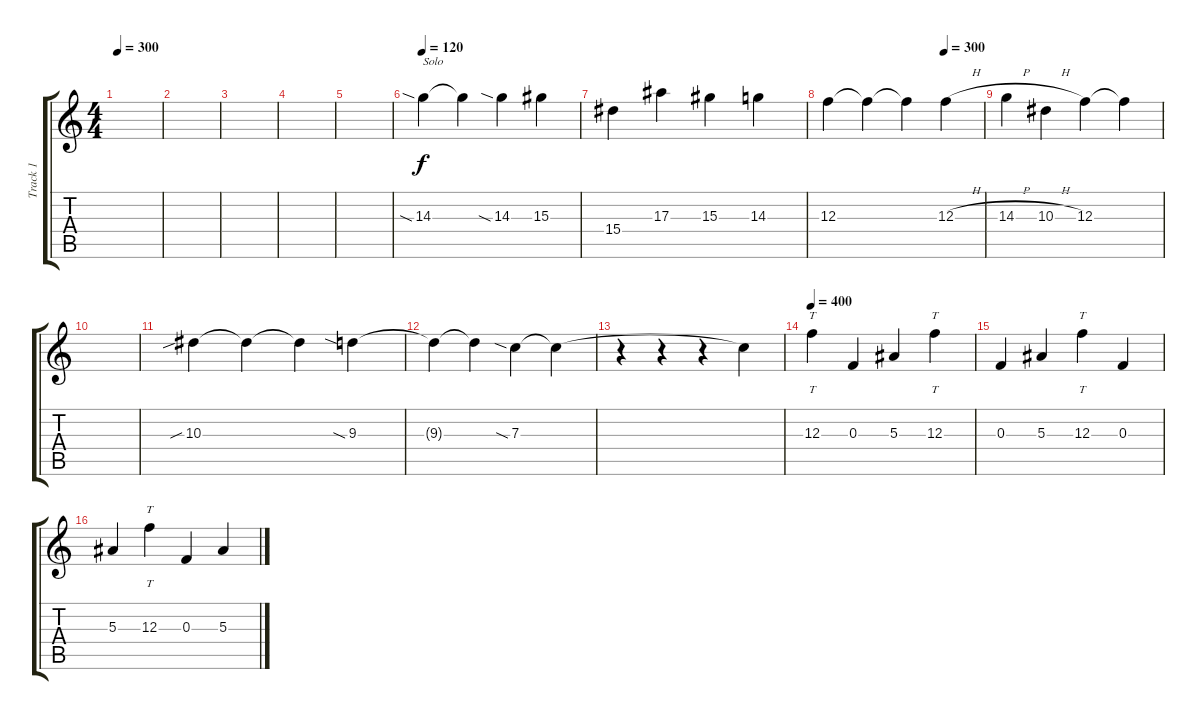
\track ("Track 1" "Track 1") {instrument overdrivenguitar}
\staff {score tabs}
\tuning (D4 A3 F3 C3 G2 C2) {hide}
\ts (4 4)
\tempo 300
\clef g2
\ks c
|
|
|
|
|
\tempo 120
14.3{sia}.4{txt "Solo"} 14.3{t}.4 14.3{sia}.4 15.3.4 |
15.4.4 17.3.4 15.3.4 14.3.4 |
\tempo (300 0.75)
12.3.4 12.3{t}.4 12.3{t}.4 12.3{h}.4 |
14.3{h}.4 10.3{h}.4 12.3.4 12.3{t}.4 |
|
10.3{sib}.4 10.3{t}.4 10.3{t}.4 9.3{sia}.4 |
9.3{t}.4 9.3{t}.4 7.3{sia}.4 7.3{t}.4 |
r.4 r.4 r.4 7.3{t}.4 |
\tempo 400
12.3.4{tt} 0.3.4 5.3.4 12.3.4{tt} |
0.3.4 5.3.4 12.3.4{tt} 0.3.4 |
5.3.4 12.3.4{tt} 0.3.4 5.3.4
